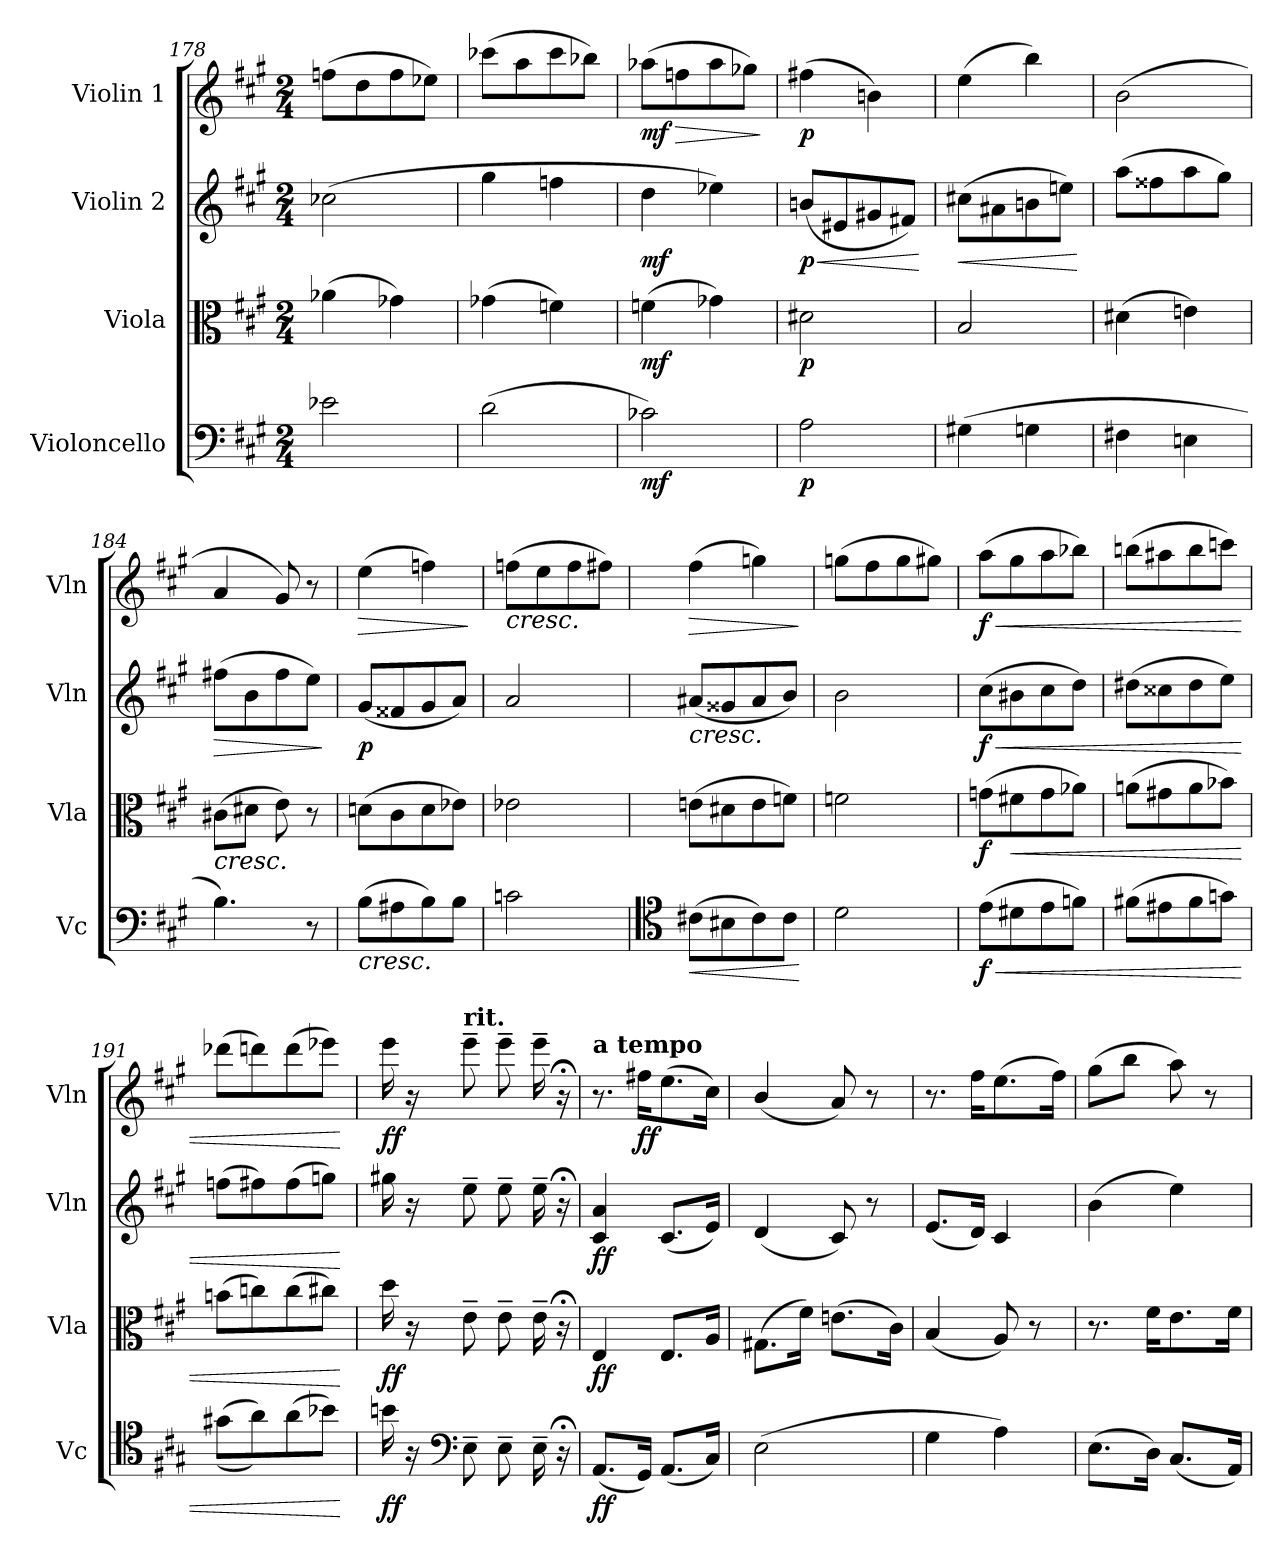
**kern	**dynam	**kern	**dynam	**kern	**dynam	**kern	**dynam
*part4	*part4	*part3	*part3	*part2	*part2	*part1	*part1
*staff4	*staff4	*staff3	*staff3	*staff2	*staff2	*staff1	*staff1
*I"Violoncello	*	*I"Viola	*	*I"Violin 2	*	*I"Violin 1	*
*I'Vc	*	*I'Vla	*	*I'Vln	*	*I'Vln	*
*clefF4	*	*clefC3	*	*clefG2	*	*clefG2	*
*k[f#c#g#]	*	*k[f#c#g#]	*	*k[f#c#g#]	*	*k[f#c#g#]	*
*M2/4	*	*M2/4	*	*M2/4	*	*M2/4	*
=178	=178	=178	=178	=178	=178	=178	=178
2e-X\	.	(4a-X\	.	(2cc-X\	.	(8ffn\L	.
.	.	.	.	.	.	8dd\	.
.	.	4g-X\)	.	.	.	8ff\	.
.	.	.	.	.	.	8ee-X\J)	.
=179	=179	=179	=179	=179	=179	=179	=179
(>2d\	.	(4g-X\	.	4gg#\	.	(8ccc-X\L	.
.	.	.	.	.	.	8aa\	.
.	.	4fn\)	.	4ffn\	.	8ccc-\	.
.	.	.	.	.	.	8bb-X\J)	.
!!LO:PB:g=z
=180	=180	=180	=180	=180	=180	=180	=180
!	!LO:DY:b	!	!LO:DY:b	!	!LO:DY:b	!	!LO:DY:b
2c-X\)	mf	(4fn\	mf	4dd\	mf	(8aa-X\L	mf
!	!	!	!	!	!	!	!LO:HP:b
.	.	.	.	.	.	8ffn\	>
.	.	4g-X\)	.	4ee-X\)	.	8aa-\	.
.	.	.	.	.	.	8gg-X\J)	.
.	.	.	.	.	.	.	]
!!LO:PB:g=z
=181	=181	=181	=181	=181	=181	=181	=181
!	!LO:DY:b	!	!LO:DY:b	!	!LO:HP:b	!	!
!	!	!	!	!	!LO:DY:n=1:b	!	!LO:DY:b
2A\	p	2d#X\	p	(8bn/L	< p	(4ff#X\	p
.	.	.	.	8e#X/	.	.	.
.	.	.	.	8g#X/	.	4bn\)	.
.	.	.	.	8f#X/J)	.	.	.
.	.	.	.	.	[	.	.
=182	=182	=182	=182	=182	=182	=182	=182
!	!	!	!	!	!LO:HP:b	!	!
(>4G#X\	.	2B/	.	(8cc#X\L	<	(4ee\	.
.	.	.	.	8a#X\	.	.	.
4Gn\	.	.	.	8bn\	.	4bb\)	.
.	.	.	.	8een\J)	.	.	.
.	.	.	.	.	[	.	.
=183	=183	=183	=183	=183	=183	=183	=183
4F#X\	.	(4d#X\	.	(8aa\L	.	(2b\	.
.	.	.	.	8ff##X\	.	.	.
4En\	.	4en\)	.	8aa\	.	.	.
.	.	.	.	8gg#\J)	.	.	.
=184	=184	=184	=184	=184	=184	=184	=184
!	!	!LO:TX:b:i:t=cresc.	!	!	!	!	!
!	!	!	!	!	!LO:HP:b	!	!
4.B\)	.	(8c#X\L	.	(8ff#X\L	>	4a/	.
.	.	8d#X\J	.	8b\	.	.	.
.	.	8e\)	.	8ff#\	.	8g#/)	.
8r	.	8r	.	8ee\J)	.	8r	.
.	.	.	.	.	]	.	.
=185	=185	=185	=185	=185	=185	=185	=185
!LO:TX:b:i:t=cresc.	!	!	!	!	!	!	!
!	!	!	!	!	!LO:DY:b	!	!LO:HP:b
(>8B\L	.	(8dn\L	.	(8g#/L	p	(4ee\	>
8A#X\	.	8c#\	.	8f##X/	.	.	.
8B\)	.	8d\	.	8g#/	.	4ffn\)	.
8B\J	.	8e-X\J)	.	8a/J)	.	.	.
.	.	.	.	.	.	.	]
=186	=186	=186	=186	=186	=186	=186	=186
!	!	!	!	!	!	!LO:TX:b:i:t=cresc.	!
2cn\	.	2e-X\	.	2a/	.	(8ffn\L	.
.	.	.	.	.	.	8ee\	.
.	.	.	.	.	.	8ff\	.
.	.	.	.	.	.	8ff#X\J)	.
=187	=187	=187	=187	=187	=187	=187	=187
*clefC4	*	*	*	*	*	*	*
!	!	!	!	!LO:TX:b:i:t=cresc.	!	!	!
!	!LO:HP:b	!	!	!	!	!	!LO:HP:b
(>8c#X\L	<	(8en\L	.	(8a#X/L	.	(4ff#\	>
8B#X\	.	8d#X\	.	8g##X/	.	.	.
8c#\)	.	8e\	.	8a#/	.	4ggn\)	.
8c#\J	.	8fn\J)	.	8b/J)	.	.	.
.	[	.	.	.	.	.	]
=188	=188	=188	=188	=188	=188	=188	=188
2d\	.	2fn\	.	2b\	.	(8ggn\L	.
.	.	.	.	.	.	8ff#\	.
.	.	.	.	.	.	8gg\	.
.	.	.	.	.	.	8gg#X\J)	.
=189	=189	=189	=189	=189	=189	=189	=189
!	!LO:HP:b	!	!	!	!LO:HP:b	!	!LO:HP:b
!	!LO:DY:n=1:b	!	!LO:DY:b	!	!LO:DY:n=1:b	!	!LO:DY:n=1:b
(>8e\L	< f	(8gn\L	f	(8cc#\L	< f	(8aa\L	< f
!	!	!	!LO:HP:b	!	!	!	!
8d#X\	.	8f#X\	<	8b#X\	.	8gg#\	.
8e\	.	8g\	.	8cc#\	.	8aa\	.
8fn\J)	.	8a-X\J)	.	8dd\J)	.	8bb-X\J)	.
=190	=190	=190	=190	=190	=190	=190	=190
(>8f#X\L	.	(8an\L	.	(8dd#X\L	.	(8bbn\L	.
8e#X\	.	8g#X\	.	8cc##X\	.	8aa#X\	.
8f#\	.	8a\	.	8dd#\	.	8bb\	.
8gn\J)	.	8b-X\J)	.	8ee\J)	.	8cccn\J)	.
!!LO:LB:g=z
=191	=191	=191	=191	=191	=191	=191	=191
(>(>8g#X\L	.	(8bn\L	.	(8ffn\L	.	(8ddd-X\L	.
8a\))	.	8ccn\)	.	8ff#X\)	.	8dddn\)	.
(>8a\	.	(8cc\	.	(8ff#\	.	(8ddd\	.
8b-X\J)	.	8cc#X\J)	.	8ggn\J)	.	8eee-X\J)	.
.	[	.	[	.	[	.	[
!!LO:LB:g=z
=192	=192	=192	=192	=192	=192	=192	=192
!	!LO:DY:b	!	!LO:DY:b	!	!	!	!LO:DY:b
16bn\LL	ff	16dd\LL	ff	16gg#X\LL	.	16eee\LL	ff
16r	.	16r	.	16r	.	16r	.
*clefF4	*	*	*	*	*	*	*
!	!	!	!	!	!	!LO:TX:a:B:t=rit.	!
8E~\J	.	8e~\J	.	8ee~\J	.	8eee~\J	.
8E~\L	.	8e~\L	.	8ee~\L	.	8eee~\L	.
16E~\Jk	.	16e~\Jk	.	16ee~\Jk	.	16eee~\Jk	.
16r;<	.	16r;<	.	16r;<	.	16r;<	.
=193	=193	=193	=193	=193	=193	=193	=193
!	!	!	!	!	!	!LO:TX:a:B:t=a tempo	!
!	!LO:DY:b	!	!LO:DY:b	!	!LO:DY:b	!	!
(<8.AA/L	ff	4E/	ff	4c#/ 4a/	ff	8.r	.
!	!	!	!	!	!	!	!LO:DY:b
16GG#/Jk)	.	.	.	.	.	16ff#X\KL	ff
(<8.AA/L	.	8.E/L	.	(8.c#/L	.	(8.ee\	.
16C#/Jk)	.	16A/Jk	.	16e/Jk)	.	16cc#\Jk)	.
=194	=194	=194	=194	=194	=194	=194	=194
(>2E\	.	(8.G#X\L	.	(4d/	.	(4b/	.
.	.	16f#\Jk)	.	.	.	.	.
.	.	(8.en\L	.	8c#/)	.	8a/)	.
.	.	.	.	8r	.	8r	.
.	.	16c#\Jk)	.	.	.	.	.
=195	=195	=195	=195	=195	=195	=195	=195
4G#\	.	(4B/	.	(8.e/L	.	8.r	.
.	.	.	.	16d/Jk)	.	16ff#\KL	.
4A\)	.	8A/)	.	4c#/	.	(8.ee\	.
.	.	8r	.	.	.	.	.
.	.	.	.	.	.	16ff#\Jk)	.
=196	=196	=196	=196	=196	=196	=196	=196
(>8.E\L	.	8.r	.	(4b\	.	(8gg#\L	.
.	.	.	.	.	.	8bb\J	.
16D\Jk)	.	16f#\KL	.	.	.	.	.
(<8.C#/L	.	8.e\	.	4ee\)	.	8aa\)	.
.	.	.	.	.	.	8r	.
16AA/Jk)	.	16f#\Jk	.	.	.	.	.
=	=	=	=	=	=	=	=
*-	*-	*-	*-	*-	*-	*-	*-
